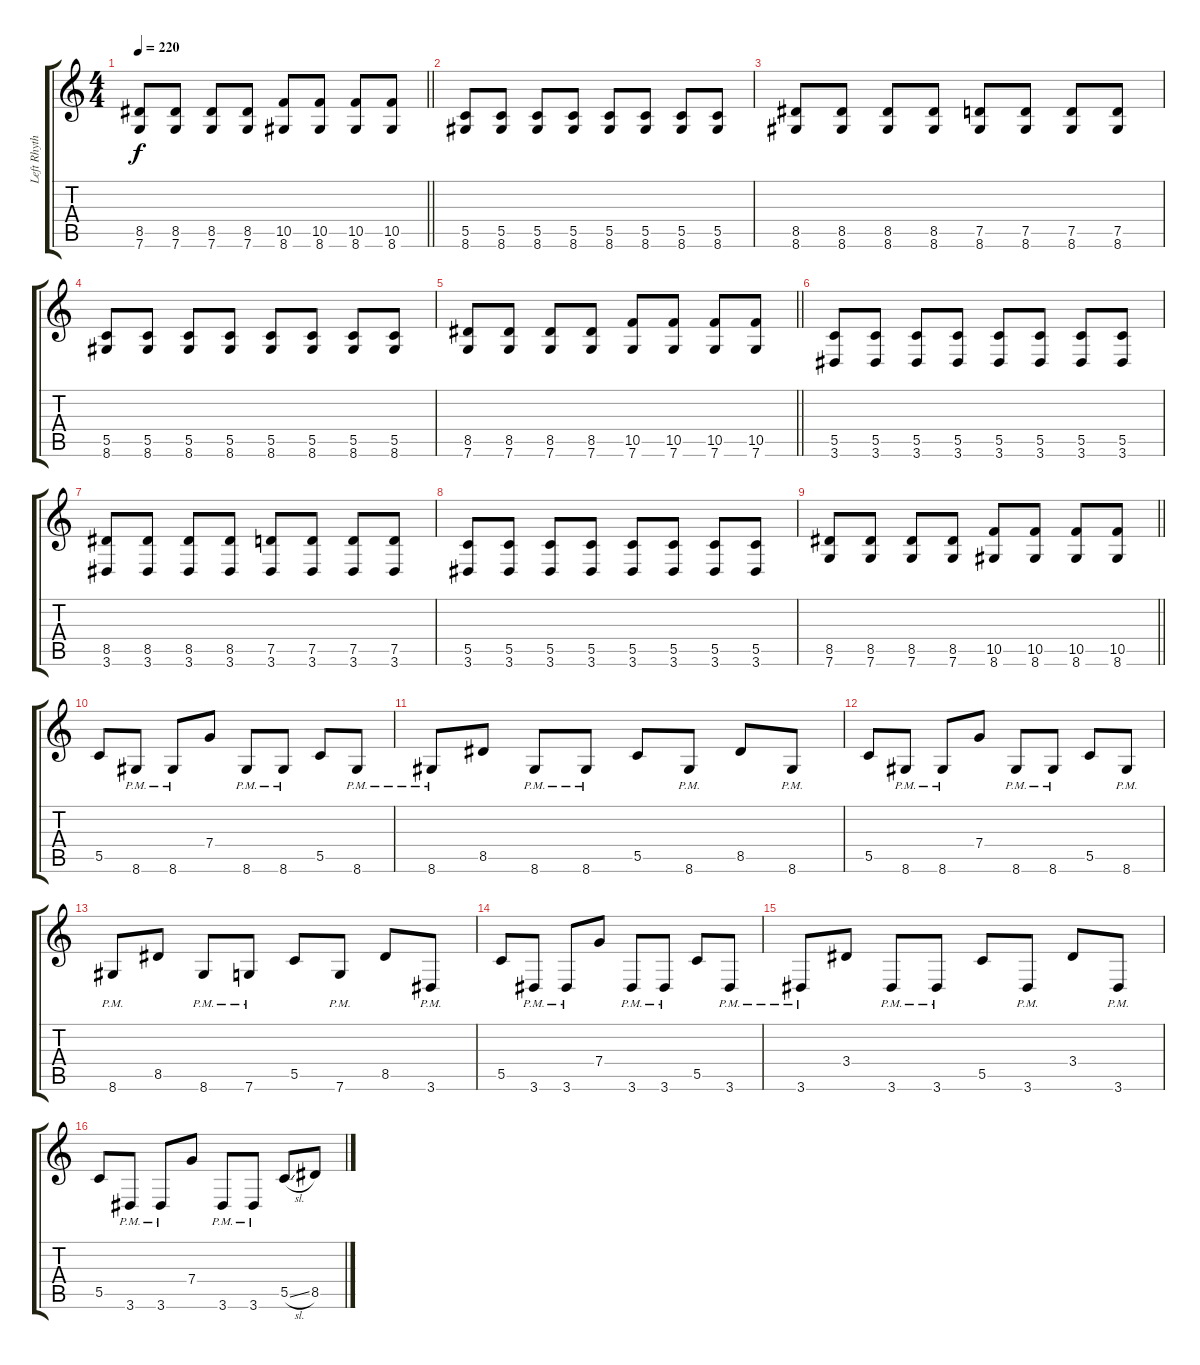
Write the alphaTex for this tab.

\track ("Left Rhythm" "Left Rhyth") {instrument distortionguitar}
\staff {score tabs}
\tuning (D4 A3 F3 C3 G2 C2) {hide}
\ts (4 4)
\tempo 220
\clef g2
\barLineRight lightlight
\ks c
(8.5 7.6).8{dy f} (8.5 7.6).8 (8.5 7.6).8 (8.5 7.6).8 (10.5 8.6).8 (10.5 8.6).8 (10.5 8.6).8 (10.5 8.6).8 |
(5.5 8.6).8 (5.5 8.6).8 (5.5 8.6).8 (5.5 8.6).8 (5.5 8.6).8 (5.5 8.6).8 (5.5 8.6).8 (5.5 8.6).8 |
(8.5 8.6).8 (8.5 8.6).8 (8.5 8.6).8 (8.5 8.6).8 (7.5 8.6).8 (7.5 8.6).8 (7.5 8.6).8 (7.5 8.6).8 |
(5.5 8.6).8 (5.5 8.6).8 (5.5 8.6).8 (5.5 8.6).8 (5.5 8.6).8 (5.5 8.6).8 (5.5 8.6).8 (5.5 8.6).8 |
\barLineRight lightlight
(8.5 7.6).8 (8.5 7.6).8 (8.5 7.6).8 (8.5 7.6).8 (10.5 7.6).8 (10.5 7.6).8 (10.5 7.6).8 (10.5 7.6).8 |
(5.5 3.6).8 (5.5 3.6).8 (5.5 3.6).8 (5.5 3.6).8 (5.5 3.6).8 (5.5 3.6).8 (5.5 3.6).8 (5.5 3.6).8 |
(8.5 3.6).8 (8.5 3.6).8 (8.5 3.6).8 (8.5 3.6).8 (7.5 3.6).8 (7.5 3.6).8 (7.5 3.6).8 (7.5 3.6).8 |
(5.5 3.6).8 (5.5 3.6).8 (5.5 3.6).8 (5.5 3.6).8 (5.5 3.6).8 (5.5 3.6).8 (5.5 3.6).8 (5.5 3.6).8 |
\barLineRight lightlight
(8.5 7.6).8 (8.5 7.6).8 (8.5 7.6).8 (8.5 7.6).8 (10.5 8.6).8 (10.5 8.6).8 (10.5 8.6).8 (10.5 8.6).8 |
\section ("" "")
5.5.8 8.6{pm}.8 8.6{pm}.8 7.4.8 8.6{pm}.8 8.6{pm}.8 5.5.8 8.6{pm}.8 |
8.6{pm}.8 8.5.8 8.6{pm}.8 8.6{pm}.8 5.5.8 8.6{pm}.8 8.5.8 8.6{pm}.8 |
5.5.8 8.6{pm}.8 8.6{pm}.8 7.4.8 8.6{pm}.8 8.6{pm}.8 5.5.8 8.6{pm}.8 |
8.6{pm}.8 8.5.8 8.6{pm}.8 7.6{pm}.8 5.5.8 7.6{pm}.8 8.5.8 3.6{pm}.8 |
5.5.8 3.6{pm}.8 3.6{pm}.8 7.4.8 3.6{pm}.8 3.6{pm}.8 5.5.8 3.6{pm}.8 |
3.6{pm}.8 3.4.8 3.6{pm}.8 3.6{pm}.8 5.5.8 3.6{pm}.8 3.4.8 3.6{pm}.8 |
5.5.8 3.6{pm}.8 3.6{pm}.8 7.4.8 3.6{pm}.8 3.6{pm}.8 5.5{sl}.8 8.5.8
